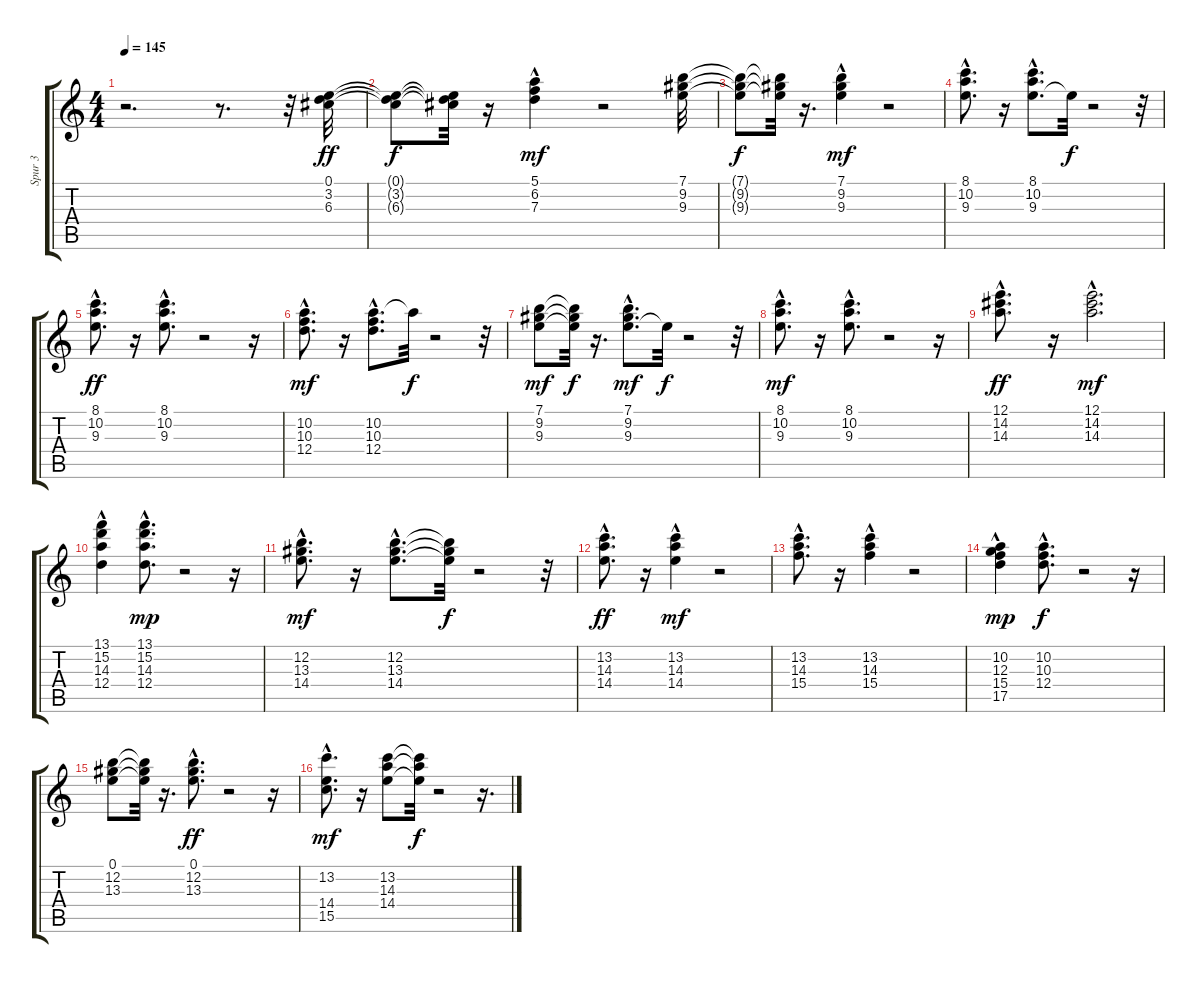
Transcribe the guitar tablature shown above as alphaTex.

\track ("Spur 3" "Spur 3") {instrument overdrivenguitar}
\staff {score tabs}
\tuning (E4 B3 G3 D3 A2 E2) {hide}
\ts (4 4)
\tempo 145
\clef g2
\ks c
r.2{d dy f} r.8{d} r.32 (0.1 3.2 6.3).32{dy ff} |
(0.1{t} 3.2{t} 6.3{t}).8{dy f} (0.1{t} 3.2{t} 6.3{t}).32 r.16 (5.1 6.2{hac} 7.3{hac}).4{dy mf} r.2 (7.1 9.2 9.3).32 |
(7.1{t} 9.2{t} 9.3{t}).8{dy f} (7.1{t} 9.2{t} 9.3{t}).32 r.16{d} (7.1{hac} 9.2{hac} 9.3).4{dy mf} r.2 |
(8.1{hac} 10.2{hac} 9.3{hac}).8{d} r.16 (8.1{hac} 10.2{hac} 9.3{hac}).8{d} 9.3{t}.32{dy f} r.2 r.32 |
(8.1{hac} 10.2 9.3{hac}).8{d dy ff} r.16 (8.1{hac} 10.2{hac} 9.3{hac}).8{d} r.2 r.16 |
(10.2{hac} 10.3{hac} 12.4{hac}).8{d dy mf} r.16 (10.2{hac} 10.3{hac} 12.4{hac}).8{d} 10.2{t}.32{dy f} r.2 r.32 |
(7.1 9.2 9.3).8{dy mf} (7.1{t} 9.2{t} 9.3{t}).32{dy f} r.16{d} (7.1{hac} 9.2{hac} 9.3{hac}).8{d dy mf} 9.3{t}.32{dy f} r.2 r.32 |
(8.1{hac} 10.2 9.3).8{d dy mf} r.16 (8.1{hac} 10.2{hac} 9.3{hac}).8{d} r.2 r.16 |
(12.1{hac} 14.2{hac} 14.3{hac}).8{d dy ff} r.16 (12.1{hac} 14.2{hac} 14.3{hac}).2{d dy mf} |
(13.1{hac} 15.2{hac} 14.3{hac} 12.4).4 (13.1{hac} 15.2{hac} 14.3{hac} 12.4).8{d dy mp} r.2 r.16 |
(12.2{hac} 13.3{hac} 14.4{hac}).8{d dy mf} r.16 (12.2{hac} 13.3{hac} 14.4{hac}).8{d} (12.2{t} 13.3{t} 14.4{t}).32{dy f} r.2 r.32 |
(13.2{hac} 14.3 14.4).8{d dy ff} r.16 (13.2 14.3{hac} 14.4{hac}).4{dy mf} r.2 |
(13.2{hac} 14.3 15.4).8{d} r.16 (13.2 14.3{hac} 15.4{hac}).4 r.2 |
(10.2{hac} 12.3 15.4{hac} 17.5{hac}).4{dy mp} (10.2{hac} 10.3{hac} 12.4{hac}).8{d dy f} r.2 r.16 |
(0.1 12.2 13.3).8 (0.1{t} 12.2{t} 13.3{t}).32 r.16{d} (0.1{hac} 12.2{hac} 13.3{hac}).8{d dy ff} r.2 r.16 |
(13.2{hac} 14.4 15.5).8{d dy mf} r.16 (13.2 14.3 14.4).8 (13.2{t} 14.3{t} 14.4{t}).32{dy f} r.2 r.16{d}
